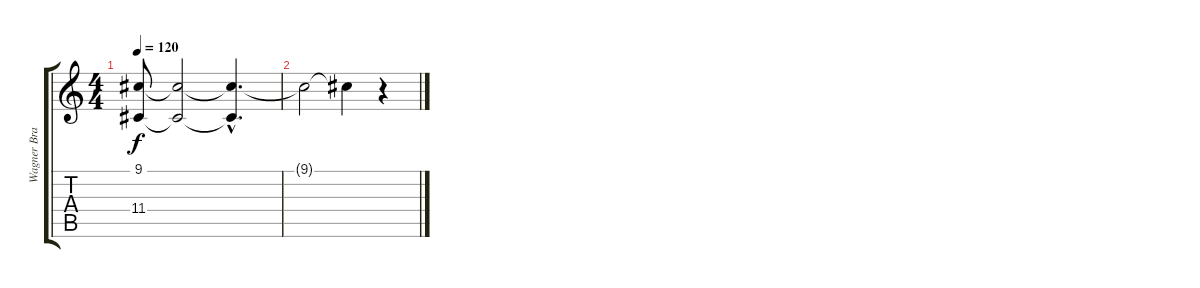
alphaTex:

\track ("Wagner Brass" "Wagner Bra") {instrument brasssection}
\staff {score tabs}
\tuning (E4 B3 G3 D3 A2 E2) {hide}
\ts (4 4)
\tempo 120
\clef g2
\ks c
(9.1 11.4).8{dy f} (9.1{t} 11.4{t}).2 (9.1{hac t} 11.4{hac t}).4{d} |
9.1{t}.2 9.1{t}.4 r.4
